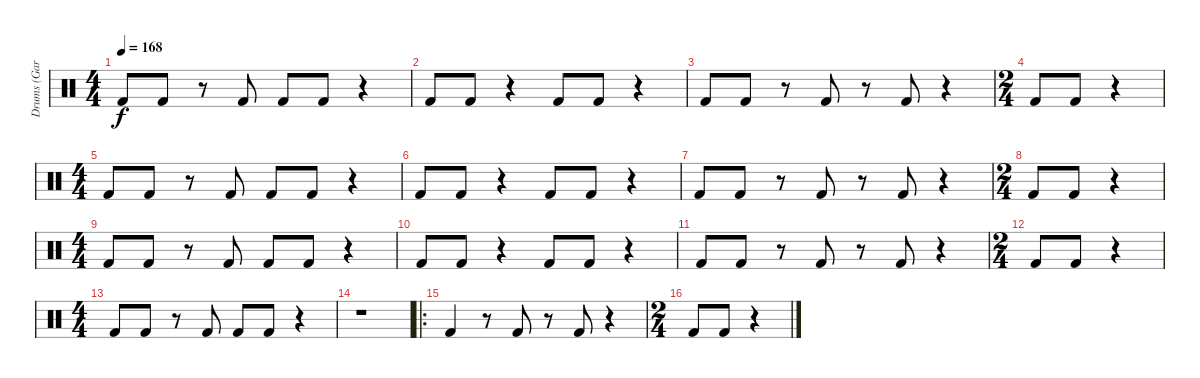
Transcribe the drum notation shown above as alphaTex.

\track ("Drums (Gar Samuelson)" "Drums (Gar") {instrument percussion}
\staff {score}
\articulation defaults
\ts (4 4)
\tempo 168
\clef neutral
\ks c "Kick (hit) 2".8{dy f} "Kick (hit) 2".8
r.8 "Kick (hit) 2".8 "Kick (hit) 2".8 "Kick (hit) 2".8 r.4 |
"Kick (hit) 2".8 "Kick (hit) 2".8 r.4 "Kick (hit) 2".8 "Kick (hit) 2".8 r.4 |
"Kick (hit) 2".8 "Kick (hit) 2".8 r.8 "Kick (hit) 2".8 r.8 "Kick (hit) 2".8 r.4 |
\ts (2 4)
"Kick (hit) 2".8 "Kick (hit) 2".8 r.4 |
\ts (4 4)
"Kick (hit) 2".8 "Kick (hit) 2".8 r.8 "Kick (hit) 2".8 "Kick (hit) 2".8 "Kick (hit) 2".8 r.4 |
"Kick (hit) 2".8 "Kick (hit) 2".8 r.4 "Kick (hit) 2".8 "Kick (hit) 2".8 r.4 |
"Kick (hit) 2".8 "Kick (hit) 2".8 r.8 "Kick (hit) 2".8 r.8 "Kick (hit) 2".8 r.4 |
\ts (2 4)
"Kick (hit) 2".8 "Kick (hit) 2".8 r.4 |
\ts (4 4)
"Kick (hit) 2".8 "Kick (hit) 2".8 r.8 "Kick (hit) 2".8 "Kick (hit) 2".8 "Kick (hit) 2".8 r.4 |
"Kick (hit) 2".8 "Kick (hit) 2".8 r.4 "Kick (hit) 2".8 "Kick (hit) 2".8 r.4 |
"Kick (hit) 2".8 "Kick (hit) 2".8 r.8 "Kick (hit) 2".8 r.8 "Kick (hit) 2".8 r.4 |
\ts (2 4)
"Kick (hit) 2".8 "Kick (hit) 2".8 r.4 |
\ts (4 4)
"Kick (hit) 2".8 "Kick (hit) 2".8 r.8 "Kick (hit) 2".8 "Kick (hit) 2".8 "Kick (hit) 2".8 r.4 |
r.1 |
\ro "Kick (hit) 2".4
r.8 "Kick (hit) 2".8 r.8 "Kick (hit) 2".8 r.4 |
\ts (2 4)
"Kick (hit) 2".8 "Kick (hit) 2".8 r.4
